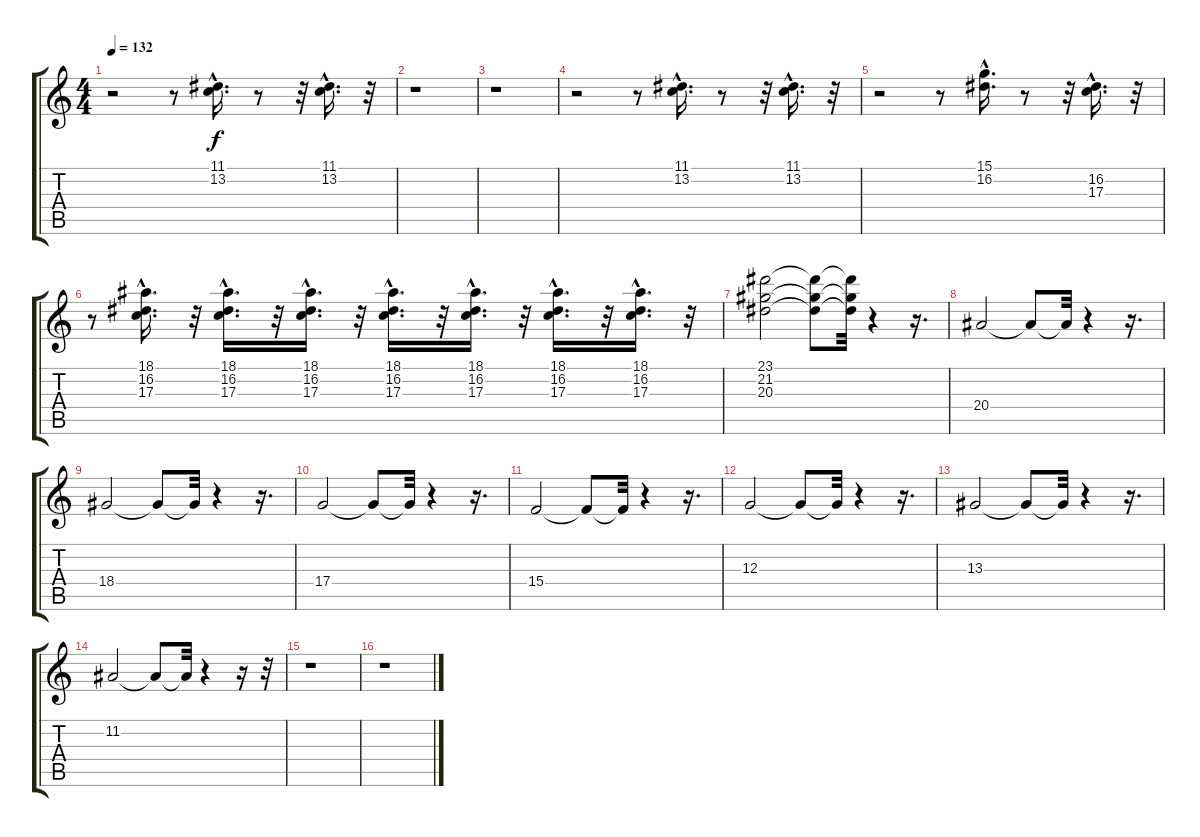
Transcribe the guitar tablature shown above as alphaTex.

\track "" {instrument clarinet}
\staff {score tabs}
\tuning (E4 B3 G3 D3 A2 E2) {hide}
\ts (4 4)
\tempo 132
\clef g2
\ks c
r.2{dy f} r.8 (11.1{hac} 13.2{hac}).16{d} r.8 r.32 (11.1{hac} 13.2{hac}).16{d} r.32 |
r.1 |
r.1 |
r.2 r.8 (11.1{hac} 13.2{hac}).16{d} r.8 r.32 (11.1{hac} 13.2{hac}).16{d} r.32 |
r.2 r.8 (15.1{hac} 16.2{hac}).16{d} r.8 r.32 (16.2{hac} 17.3{hac}).16{d} r.32 |
r.8 (18.1{hac} 16.2{hac} 17.3{hac}).16{d} r.32 (18.1{hac} 16.2{hac} 17.3{hac}).16{d} r.32 (18.1{hac} 16.2{hac} 17.3{hac}).16{d} r.32 (18.1{hac} 16.2{hac} 17.3{hac}).16{d} r.32 (18.1{hac} 16.2{hac} 17.3{hac}).16{d} r.32 (18.1{hac} 16.2{hac} 17.3{hac}).16{d} r.32 (18.1{hac} 16.2{hac} 17.3{hac}).16{d} r.32 |
(23.1 21.2 20.3).2 (23.1{t} 21.2{t} 20.3{t}).8 (23.1{t} 21.2{t} 20.3{t}).32 r.4 r.16{d} |
20.4.2 20.4{t}.8 20.4{t}.32 r.4 r.16{d} |
18.4.2 18.4{t}.8 18.4{t}.32 r.4 r.16{d} |
17.4.2 17.4{t}.8 17.4{t}.32 r.4 r.16{d} |
15.4.2 15.4{t}.8 15.4{t}.32 r.4 r.16{d} |
12.3.2 12.3{t}.8 12.3{t}.32 r.4 r.16{d} |
13.3.2 13.3{t}.8 13.3{t}.32 r.4 r.16{d} |
11.2.2 11.2{t}.8 11.2{t}.32 r.4 r.16 r.32 |
r.1 |
r.1
